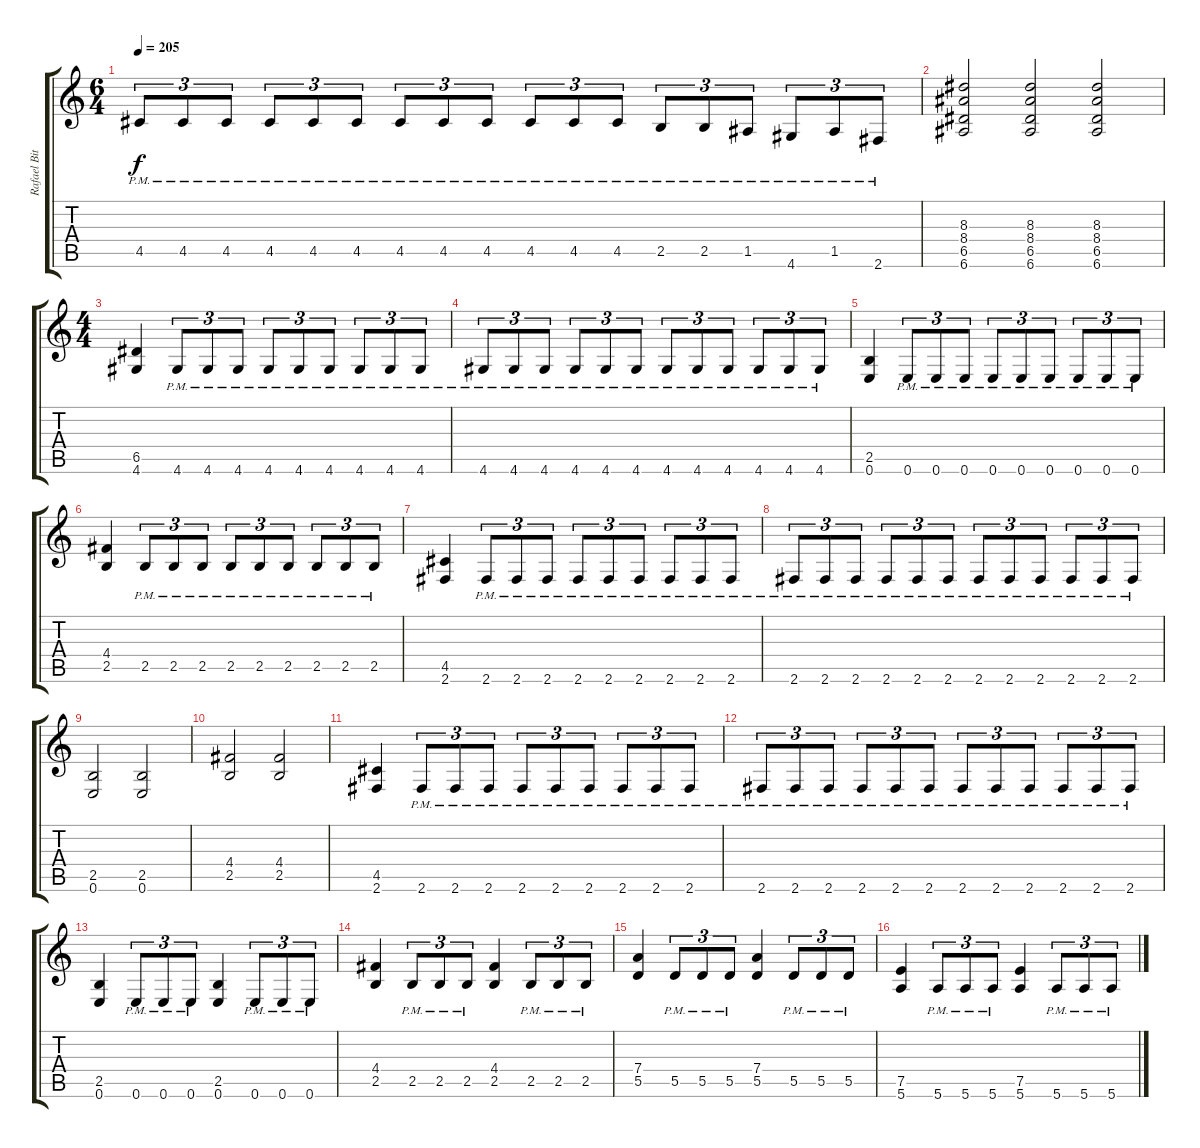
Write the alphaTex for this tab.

\track ("Rafael Bittencourt" "Rafael Bit") {instrument distortionguitar}
\staff {score tabs}
\tuning (E4 B3 G3 D3 A2 E2) {hide}
\ts (6 4)
\tempo 205
\clef g2
\ks c
4.5{pm}.8{tu (3 2) dy f} 4.5{pm}.8{tu (3 2)} 4.5{pm}.8{tu (3 2)} 4.5{pm}.8{tu (3 2)} 4.5{pm}.8{tu (3 2)} 4.5{pm}.8{tu (3 2)} 4.5{pm}.8{tu (3 2)} 4.5{pm}.8{tu (3 2)} 4.5{pm}.8{tu (3 2)} 4.5{pm}.8{tu (3 2)} 4.5{pm}.8{tu (3 2)} 4.5{pm}.8{tu (3 2)} 2.5{pm}.8{tu (3 2)} 2.5{pm}.8{tu (3 2)} 1.5{pm}.8{tu (3 2)} 4.6{pm}.8{tu (3 2)} 1.5{pm}.8{tu (3 2)} 2.6{pm}.8{tu (3 2)} |
(8.3 8.4 6.5 6.6).2 (8.3 8.4 6.5 6.6).2 (8.3 8.4 6.5 6.6).2 |
\ts (4 4)
(6.5 4.6).4 4.6{pm}.8{tu (3 2)} 4.6{pm}.8{tu (3 2)} 4.6{pm}.8{tu (3 2)} 4.6{pm}.8{tu (3 2)} 4.6{pm}.8{tu (3 2)} 4.6{pm}.8{tu (3 2)} 4.6{pm}.8{tu (3 2)} 4.6{pm}.8{tu (3 2)} 4.6{pm}.8{tu (3 2)} |
4.6{pm}.8{tu (3 2)} 4.6{pm}.8{tu (3 2)} 4.6{pm}.8{tu (3 2)} 4.6{pm}.8{tu (3 2)} 4.6{pm}.8{tu (3 2)} 4.6{pm}.8{tu (3 2)} 4.6{pm}.8{tu (3 2)} 4.6{pm}.8{tu (3 2)} 4.6{pm}.8{tu (3 2)} 4.6{pm}.8{tu (3 2)} 4.6{pm}.8{tu (3 2)} 4.6{pm}.8{tu (3 2)} |
(2.5 0.6).4 0.6{pm}.8{tu (3 2)} 0.6{pm}.8{tu (3 2)} 0.6{pm}.8{tu (3 2)} 0.6{pm}.8{tu (3 2)} 0.6{pm}.8{tu (3 2)} 0.6{pm}.8{tu (3 2)} 0.6{pm}.8{tu (3 2)} 0.6{pm}.8{tu (3 2)} 0.6{pm}.8{tu (3 2)} |
(4.4 2.5).4 2.5{pm}.8{tu (3 2)} 2.5{pm}.8{tu (3 2)} 2.5{pm}.8{tu (3 2)} 2.5{pm}.8{tu (3 2)} 2.5{pm}.8{tu (3 2)} 2.5{pm}.8{tu (3 2)} 2.5{pm}.8{tu (3 2)} 2.5{pm}.8{tu (3 2)} 2.5{pm}.8{tu (3 2)} |
(4.5 2.6).4 2.6{pm}.8{tu (3 2)} 2.6{pm}.8{tu (3 2)} 2.6{pm}.8{tu (3 2)} 2.6{pm}.8{tu (3 2)} 2.6{pm}.8{tu (3 2)} 2.6{pm}.8{tu (3 2)} 2.6{pm}.8{tu (3 2)} 2.6{pm}.8{tu (3 2)} 2.6{pm}.8{tu (3 2)} |
2.6{pm}.8{tu (3 2)} 2.6{pm}.8{tu (3 2)} 2.6{pm}.8{tu (3 2)} 2.6{pm}.8{tu (3 2)} 2.6{pm}.8{tu (3 2)} 2.6{pm}.8{tu (3 2)} 2.6{pm}.8{tu (3 2)} 2.6{pm}.8{tu (3 2)} 2.6{pm}.8{tu (3 2)} 2.6{pm}.8{tu (3 2)} 2.6{pm}.8{tu (3 2)} 2.6{pm}.8{tu (3 2)} |
(2.5 0.6).2 (2.5 0.6).2 |
(4.4 2.5).2 (4.4 2.5).2 |
(4.5 2.6).4 2.6{pm}.8{tu (3 2)} 2.6{pm}.8{tu (3 2)} 2.6{pm}.8{tu (3 2)} 2.6{pm}.8{tu (3 2)} 2.6{pm}.8{tu (3 2)} 2.6{pm}.8{tu (3 2)} 2.6{pm}.8{tu (3 2)} 2.6{pm}.8{tu (3 2)} 2.6{pm}.8{tu (3 2)} |
2.6{pm}.8{tu (3 2)} 2.6{pm}.8{tu (3 2)} 2.6{pm}.8{tu (3 2)} 2.6{pm}.8{tu (3 2)} 2.6{pm}.8{tu (3 2)} 2.6{pm}.8{tu (3 2)} 2.6{pm}.8{tu (3 2)} 2.6{pm}.8{tu (3 2)} 2.6{pm}.8{tu (3 2)} 2.6{pm}.8{tu (3 2)} 2.6{pm}.8{tu (3 2)} 2.6{pm}.8{tu (3 2)} |
(2.5 0.6).4 0.6{pm}.8{tu (3 2)} 0.6{pm}.8{tu (3 2)} 0.6{pm}.8{tu (3 2)} (2.5 0.6).4 0.6{pm}.8{tu (3 2)} 0.6{pm}.8{tu (3 2)} 0.6{pm}.8{tu (3 2)} |
(4.4 2.5).4 2.5{pm}.8{tu (3 2)} 2.5{pm}.8{tu (3 2)} 2.5{pm}.8{tu (3 2)} (4.4 2.5).4 2.5{pm}.8{tu (3 2)} 2.5{pm}.8{tu (3 2)} 2.5{pm}.8{tu (3 2)} |
(7.4 5.5).4 5.5{pm}.8{tu (3 2)} 5.5{pm}.8{tu (3 2)} 5.5{pm}.8{tu (3 2)} (7.4 5.5).4 5.5{pm}.8{tu (3 2)} 5.5{pm}.8{tu (3 2)} 5.5{pm}.8{tu (3 2)} |
(7.5 5.6).4 5.6{pm}.8{tu (3 2)} 5.6{pm}.8{tu (3 2)} 5.6{pm}.8{tu (3 2)} (7.5 5.6).4 5.6{pm}.8{tu (3 2)} 5.6{pm}.8{tu (3 2)} 5.6{pm}.8{tu (3 2)}
